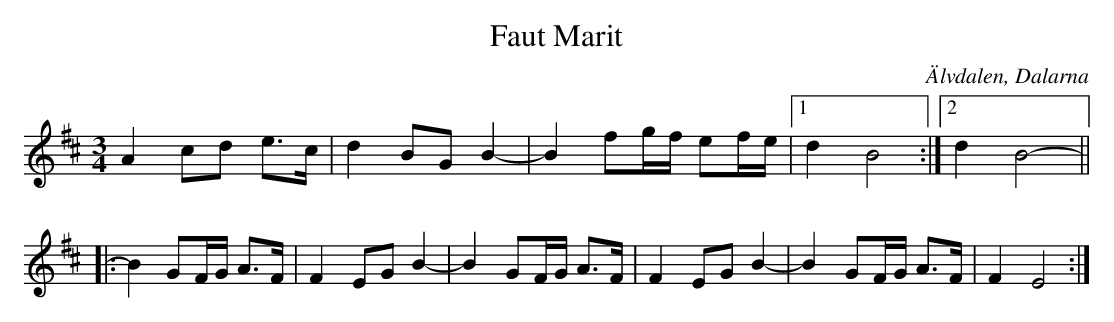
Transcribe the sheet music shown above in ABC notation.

X:1
T:Faut Marit
O:Älvdalen, Dalarna
M:3/4
L:1/8
K:Amix
A2 cd e>c|d2 BG B2-|B2 fg/f/ ef/e/|1 d2 B4:|2 d2 B4-||
|:B2 GF/G/ A>F|F2 EG B2-|B2 GF/G/ A>F|F2 EG B2-|B2 GF/G/ A>F|F2 E4:|
